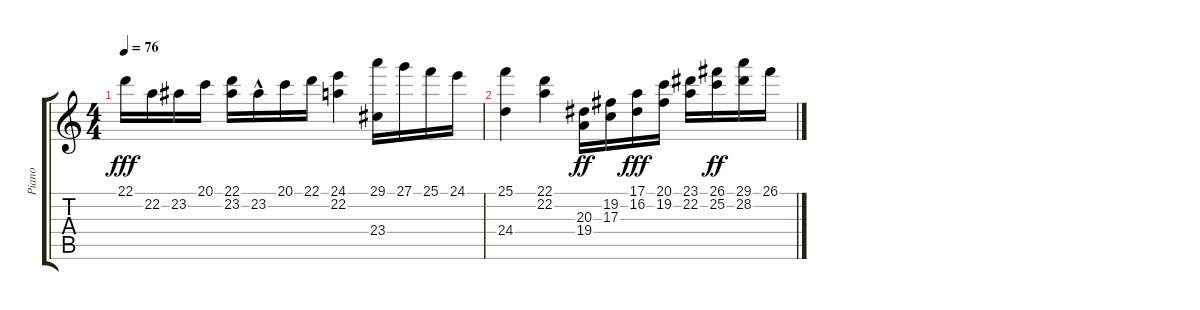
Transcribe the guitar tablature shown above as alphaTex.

\track ("Piano" "Piano") {instrument acousticgrandpiano}
\staff {score tabs}
\tuning (E4 B3 G3 D3 A2 E2) {hide}
\ts (4 4)
\tempo 76
\clef g2
\ks c
22.1.16{dy fff} 22.2.16 23.2.16 20.1.16 (22.1 23.2).16 23.2{hac}.16 20.1.16 22.1.16 (24.1 22.2).4 (29.1 23.4).16 27.1.16 25.1.16 24.1.16 |
(25.1 24.4).4 (22.1 22.2).4 (20.3 19.4).16{dy ff} (19.2 17.3).16 (17.1 16.2).16{dy fff} (20.1 19.2).16 (23.1 22.2).16 (26.1 25.2).16{dy ff} (29.1 28.2).16 26.1.16
